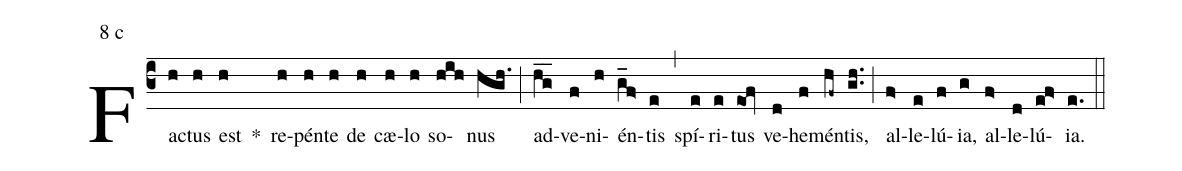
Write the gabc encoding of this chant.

mode:8 c;
%%
(c3) Fac(h)tus(h) est(h) *() re(h)pén(h)te(h) de(h) cæ(h)lo(h) so(hih)nus(hgh.) (;) ad(hg__)ve(f)ni(h)én(g_f>)tis(e) (,)  spí(e)ri(e)tus(eof) ve(d)he(f)mén(hf~)tis,(gh..) (;) al(f>)le(e)lú(f){ia},(g) al(f>)le(d)lú(ef>){ia}.(e.) (::)
